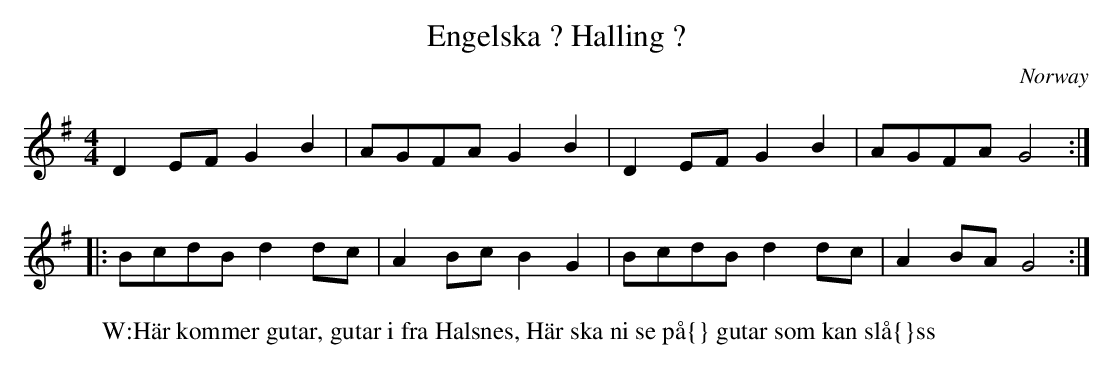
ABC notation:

X:1
T:Engelska ? Halling ?
O:Norway
M:4/4
K:G
D2EF G2B2|AGFA G2B2|D2EF G2B2|AGFA G4::
BcdB d2dc|A2Bc B2G2|BcdB d2dc|A2BA G4:|
W:W:H\"ar kommer gutar, gutar i fra Halsnes, H\"ar ska ni se p\aa{} gutar som kan sl\aa{}ss
